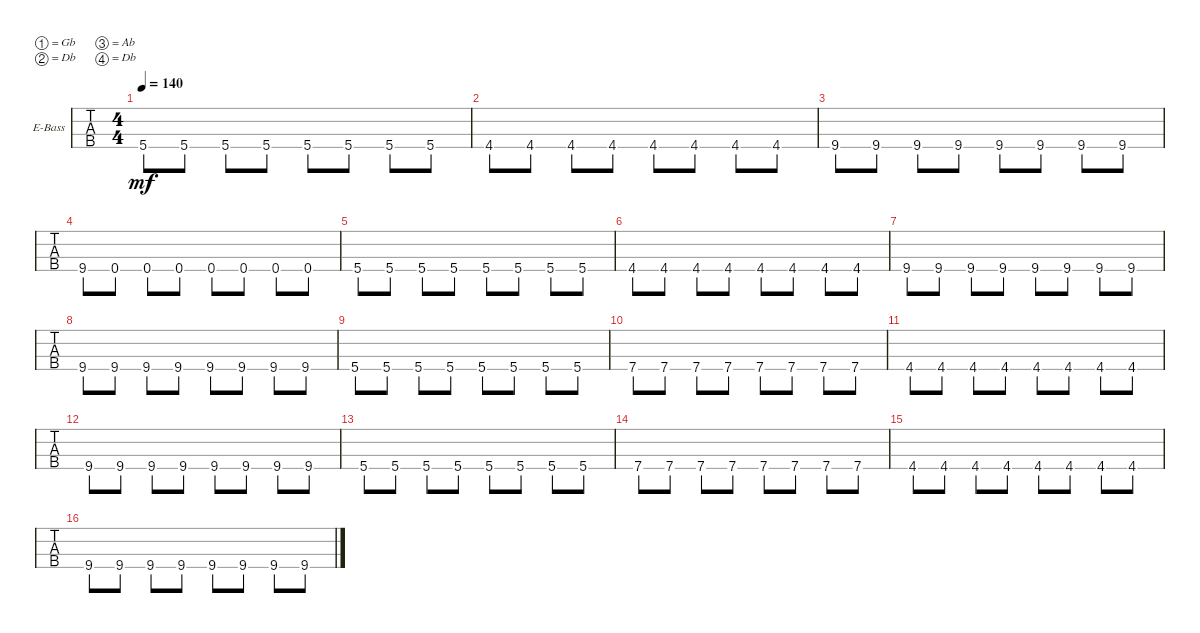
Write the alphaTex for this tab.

\defaultSystemsLayout 4
\bracketExtendMode groupsimilarinstruments
\firstSystemTrackNameOrientation horizontal
\otherSystemsTrackNameOrientation horizontal
\track ("Electric Bass" "E-Bass") {instrument electricbassfinger}
\staff {tabs}
\tuning (Gb2 Db2 Ab1 Db1)
\ts (4 4)
\tempo 140
\clef f4
\ks c
5.4.8{dy mf} 5.4.8 5.4.8 5.4.8 5.4.8 5.4.8 5.4.8 5.4.8 |
4.4.8 4.4.8 4.4.8 4.4.8 4.4.8 4.4.8 4.4.8 4.4.8 |
9.4.8 9.4.8 9.4.8 9.4.8 9.4.8 9.4.8 9.4.8 9.4.8 |
9.4.8 0.4.8 0.4.8 0.4.8 0.4.8 0.4.8 0.4.8 0.4.8 |
5.4.8 5.4.8 5.4.8 5.4.8 5.4.8 5.4.8 5.4.8 5.4.8 |
4.4.8 4.4.8 4.4.8 4.4.8 4.4.8 4.4.8 4.4.8 4.4.8 |
9.4.8 9.4.8 9.4.8 9.4.8 9.4.8 9.4.8 9.4.8 9.4.8 |
9.4.8 9.4.8 9.4.8 9.4.8 9.4.8 9.4.8 9.4.8 9.4.8 |
5.4.8 5.4.8 5.4.8 5.4.8 5.4.8 5.4.8 5.4.8 5.4.8 |
7.4.8 7.4.8 7.4.8 7.4.8 7.4.8 7.4.8 7.4.8 7.4.8 |
4.4.8 4.4.8 4.4.8 4.4.8 4.4.8 4.4.8 4.4.8 4.4.8 |
9.4.8 9.4.8 9.4.8 9.4.8 9.4.8 9.4.8 9.4.8 9.4.8 |
5.4.8 5.4.8 5.4.8 5.4.8 5.4.8 5.4.8 5.4.8 5.4.8 |
7.4.8 7.4.8 7.4.8 7.4.8 7.4.8 7.4.8 7.4.8 7.4.8 |
4.4.8 4.4.8 4.4.8 4.4.8 4.4.8 4.4.8 4.4.8 4.4.8 |
9.4.8 9.4.8 9.4.8 9.4.8 9.4.8 9.4.8 9.4.8 9.4.8
